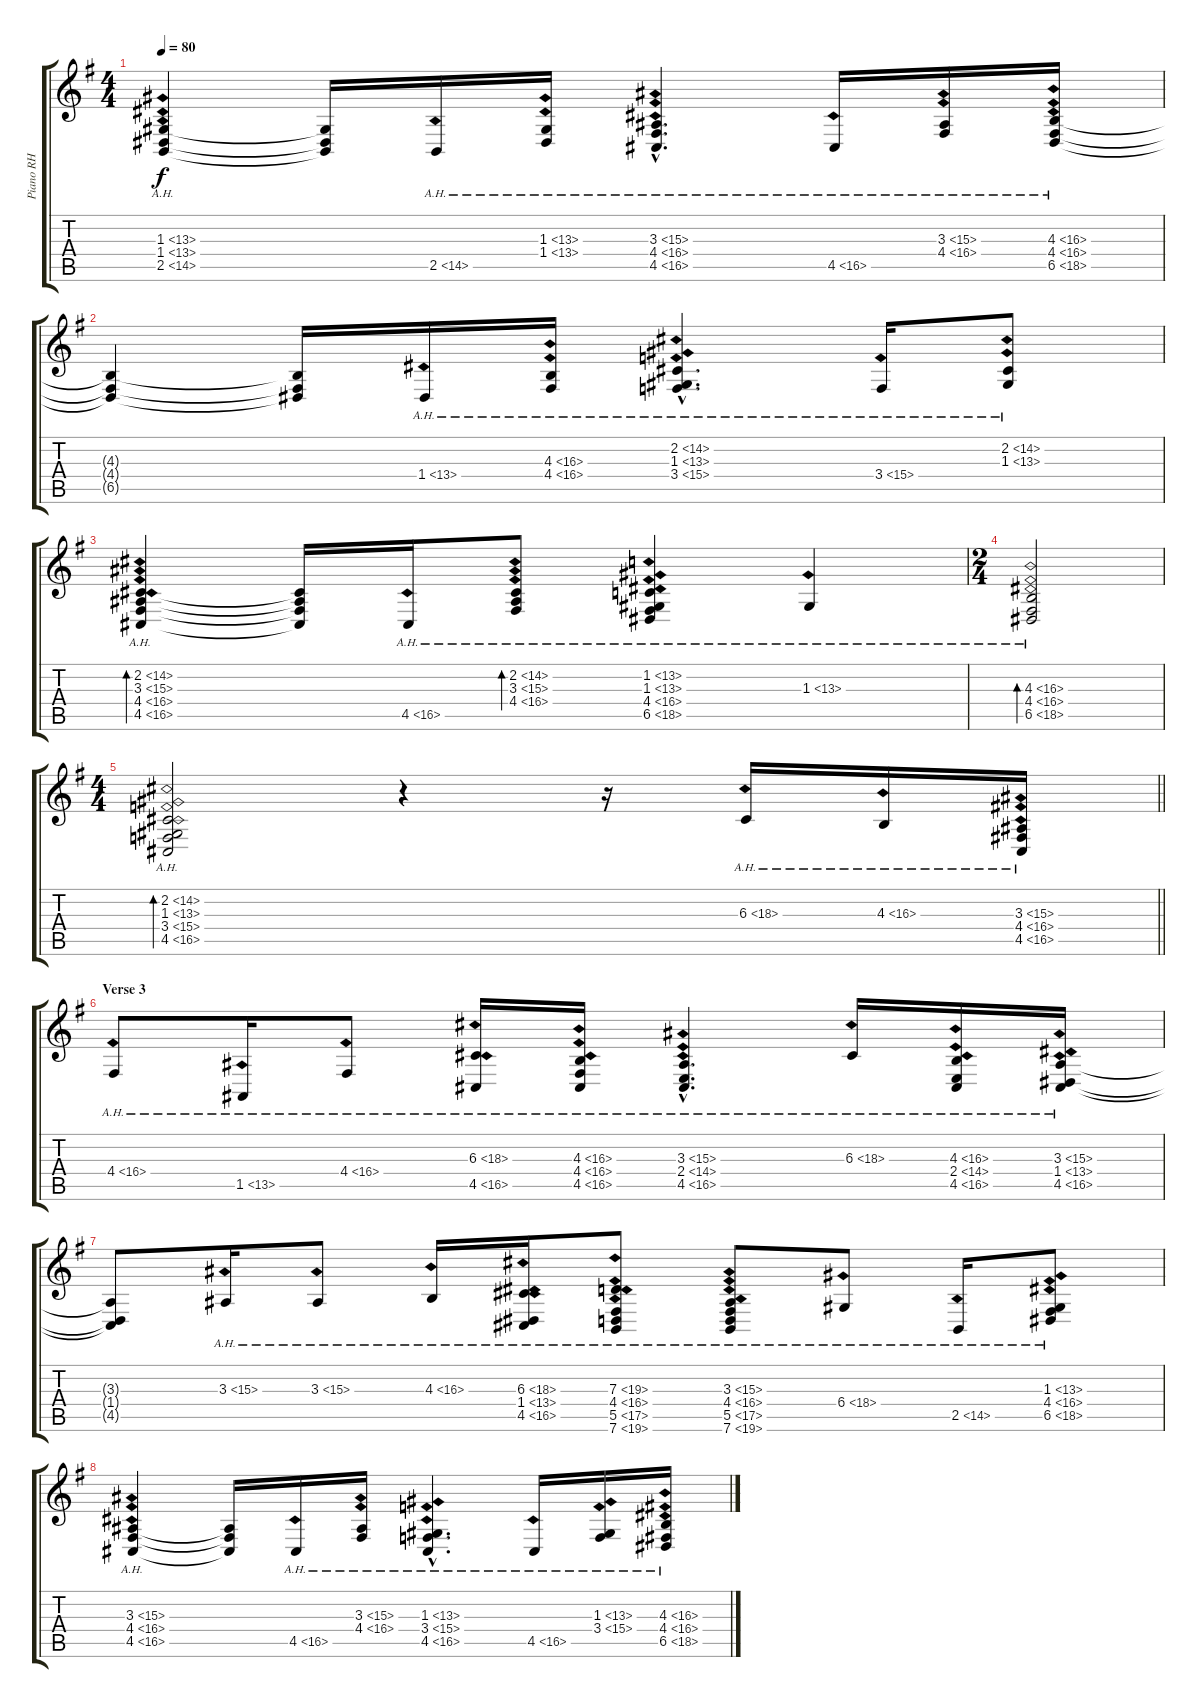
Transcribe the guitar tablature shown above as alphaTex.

\track ("Piano RH" "Piano RH") {instrument acousticgrandpiano}
\staff {score tabs}
\tuning (E4 B3 G3 D3 A2 E2) {hide}
\ts (4 4)
\tempo 80
\clef g2
\ks g
(1.3{ah 12} 1.4{ah 12} 2.5{ah 12}).4{dy f} (1.3{t} 1.4{t} 2.5{t}).16 2.5{ah 12}.16 (1.3{ah 12} 1.4{ah 12}).16 (3.3{ah 12 hac} 4.4{ah 12 hac} 4.5{ah 12 hac}).4{d} 4.5{ah 12}.16 (3.3{ah 12} 4.4{ah 12}).16 (4.3{ah 12} 4.4{ah 12} 6.5{ah 12}).16 |
(4.3{t} 4.4{t} 6.5{t}).4 (4.3{t} 4.4{t} 6.5{t}).16 1.4{ah 12}.16 (4.3{ah 12} 4.4{ah 12}).16 (2.2{ah 12 hac} 1.3{ah 12 hac} 3.4{ah 12 hac}).4{d} 3.4{ah 12}.16 (2.2{ah 12} 1.3{ah 12}).8 |
(2.2{ah 12} 3.3{ah 12} 4.4{ah 12} 4.5{ah 12}).4{bd 120} (2.2{t} 3.3{t} 4.4{t} 4.5{t}).16 4.5{ah 12}.16 (2.2{ah 12} 3.3{ah 12} 4.4{ah 12}).8{bd 120} (1.2{ah 12} 1.3{ah 12} 4.4{ah 12} 6.5{ah 12}).4 1.3{ah 12}.4 |
\ts (2 4)
(4.3{ah 12} 4.4{ah 12} 6.5{ah 12}).2{bd 120} |
\ts (4 4)
\barLineRight lightlight
(2.2{ah 12} 1.3{ah 12} 3.4{ah 12} 4.5{ah 12}).2{bd 120} r.4 r.16 6.3{ah 12}.16 4.3{ah 12}.16 (3.3{ah 12} 4.4{ah 12} 4.5{ah 12}).16 |
\section ("" "Verse 3")
4.4{ah 12}.8 1.5{ah 12}.16 4.4{ah 12}.8 (6.3{ah 12} 4.5{ah 12}).16 (4.3{ah 12} 4.4{ah 12} 4.5{ah 12}).16 (3.3{ah 12 hac} 2.4{ah 12 hac} 4.5{ah 12 hac}).4{d} 6.3{ah 12}.16 (4.3{ah 12} 2.4{ah 12} 4.5{ah 12}).16 (3.3{ah 12} 1.4{ah 12} 4.5{ah 12}).16 |
(3.3{t} 1.4{t} 4.5{t}).8 3.3{ah 12}.16 3.3{ah 12}.8 4.3{ah 12}.16 (6.3{ah 12} 1.4{ah 12} 4.5{ah 12}).16 (7.3{ah 12} 4.4{ah 12} 5.5{ah 12} 7.6{ah 12}).8 (3.3{ah 12} 4.4{ah 12} 5.5{ah 12} 7.6{ah 12}).8 6.4{ah 12}.8 2.5{ah 12}.16 (1.3{ah 12} 4.4{ah 12} 6.5{ah 12}).8 |
(3.3{ah 12} 4.4{ah 12} 4.5{ah 12}).4 (3.3{t} 4.4{t} 4.5{t}).16 4.5{ah 12}.16 (3.3{ah 12} 4.4{ah 12}).16 (1.3{ah 12 hac} 3.4{ah 12 hac} 4.5{ah 12 hac}).4{d} 4.5{ah 12}.16 (1.3{ah 12} 3.4{ah 12}).16 (4.3{ah 12} 4.4{ah 12} 6.5{ah 12}).16
